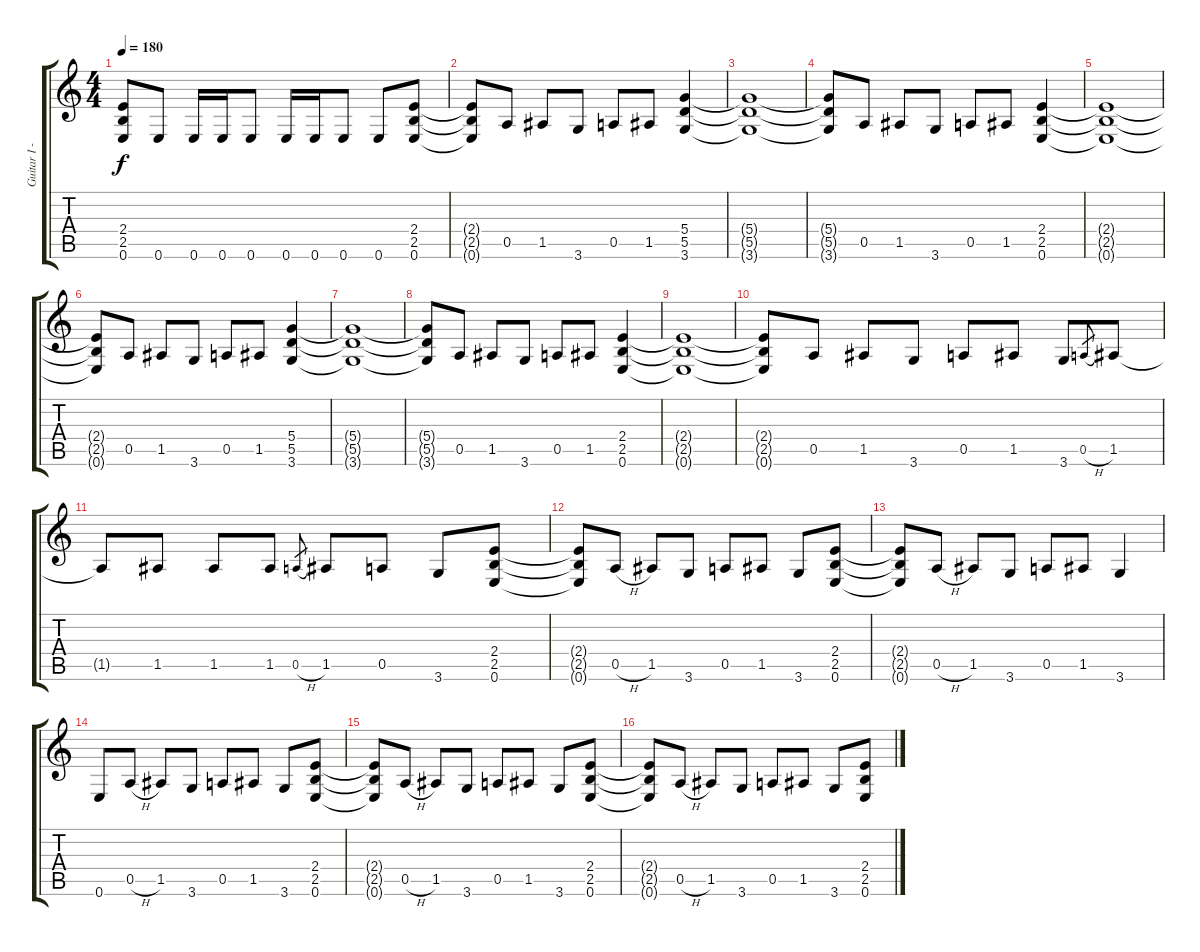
\track ("Guitar I - James" "Guitar I -") {instrument distortionguitar}
\staff {score tabs}
\tuning (E4 B3 G3 D3 A2 E2) {hide}
\ts (4 4)
\tempo 180
\clef g2
\ks c
(2.4{t} 2.5{t} 0.6{t}).8{dy f} 0.6.8 0.6.16 0.6.16 0.6.8 0.6.16 0.6.16 0.6.8 0.6.8 (2.4 2.5 0.6).8 |
(2.4{t} 2.5{t} 0.6{t}).8 0.5.8 1.5.8 3.6.8 0.5.8 1.5.8 (5.4 5.5 3.6).4 |
(5.4{t} 5.5{t} 3.6{t}).1 |
(5.4{t} 5.5{t} 3.6{t}).8 0.5.8 1.5.8 3.6.8 0.5.8 1.5.8 (2.4 2.5 0.6).4 |
(2.4{t} 2.5{t} 0.6{t}).1 |
(2.4{t} 2.5{t} 0.6{t}).8 0.5.8 1.5.8 3.6.8 0.5.8 1.5.8 (5.4 5.5 3.6).4 |
(5.4{t} 5.5{t} 3.6{t}).1 |
(5.4{t} 5.5{t} 3.6{t}).8 0.5.8 1.5.8 3.6.8 0.5.8 1.5.8 (2.4 2.5 0.6).4 |
(2.4{t} 2.5{t} 0.6{t}).1 |
(2.4{t} 2.5{t} 0.6{t}).8 0.5.8 1.5.8 3.6.8 0.5.8 1.5.8 3.6.8 0.5{h}.8{gr} 1.5.8 |
1.5{t}.8 1.5.8 1.5.8 1.5.8 0.5{h}.8{gr} 1.5.8 0.5.8 3.6.8 (2.4 2.5 0.6).8 |
(2.4{t} 2.5{t} 0.6{t}).8 0.5{h}.8 1.5.8 3.6.8 0.5.8 1.5.8 3.6.8 (2.4 2.5 0.6).8 |
(2.4{t} 2.5{t} 0.6{t}).8 0.5{h}.8 1.5.8 3.6.8 0.5.8 1.5.8 3.6.4 |
0.6.8 0.5{h}.8 1.5.8 3.6.8 0.5.8 1.5.8 3.6.8 (2.4 2.5 0.6).8 |
(2.4{t} 2.5{t} 0.6{t}).8 0.5{h}.8 1.5.8 3.6.8 0.5.8 1.5.8 3.6.8 (2.4 2.5 0.6).8 |
(2.4{t} 2.5{t} 0.6{t}).8 0.5{h}.8 1.5.8 3.6.8 0.5.8 1.5.8 3.6.8 (2.4 2.5 0.6).8
